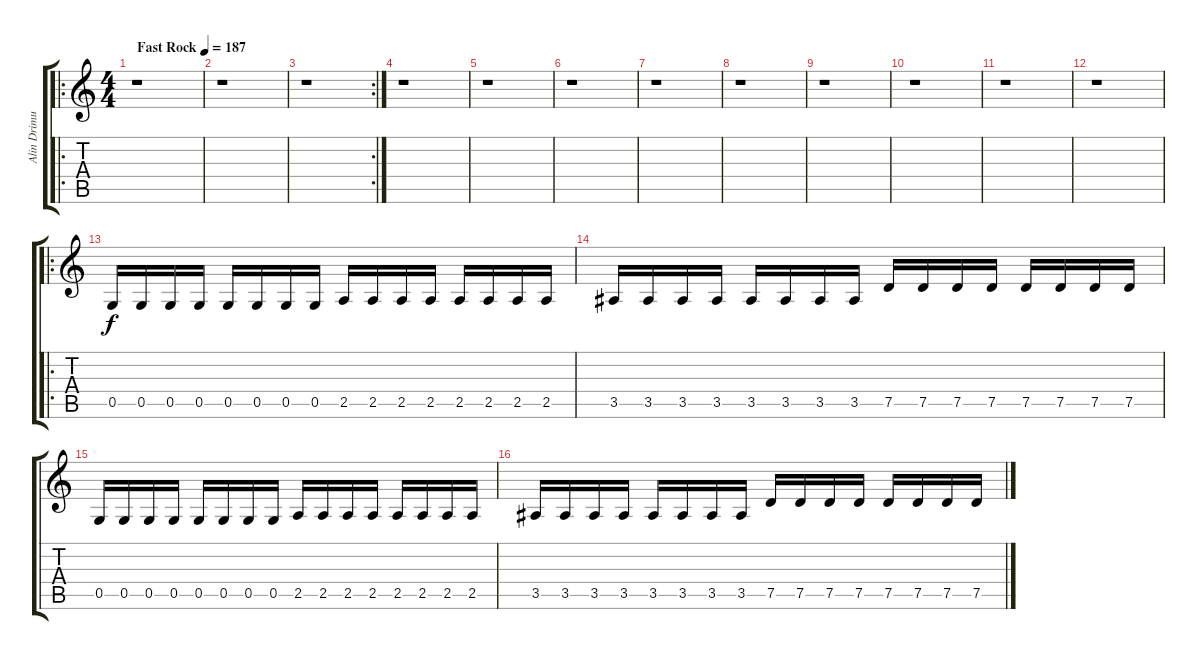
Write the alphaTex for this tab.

\track ("Alin Drimus (Chitara)" "Alin Drimu") {instrument overdrivenguitar}
\staff {score tabs}
\tuning (E4 C4 G3 C3 G2 C2) {hide}
\ro
\ts (4 4)
\tempo (187 "Fast Rock")
\clef g2
\ks c
r.1{dy f instrument overdrivenguitar} |
r.1 |
\rc 2
r.1 |
r.1 |
r.1 |
r.1 |
r.1 |
r.1 |
r.1 |
r.1 |
r.1 |
r.1 |
\ro
0.5.16 0.5.16 0.5.16 0.5.16 0.5.16 0.5.16 0.5.16 0.5.16 2.5.16 2.5.16 2.5.16 2.5.16 2.5.16 2.5.16 2.5.16 2.5.16 |
3.5.16 3.5.16 3.5.16 3.5.16 3.5.16 3.5.16 3.5.16 3.5.16 7.5.16 7.5.16 7.5.16 7.5.16 7.5.16 7.5.16 7.5.16 7.5.16 |
0.5.16 0.5.16 0.5.16 0.5.16 0.5.16 0.5.16 0.5.16 0.5.16 2.5.16 2.5.16 2.5.16 2.5.16 2.5.16 2.5.16 2.5.16 2.5.16 |
3.5.16 3.5.16 3.5.16 3.5.16 3.5.16 3.5.16 3.5.16 3.5.16 7.5.16 7.5.16 7.5.16 7.5.16 7.5.16 7.5.16 7.5.16 7.5.16
